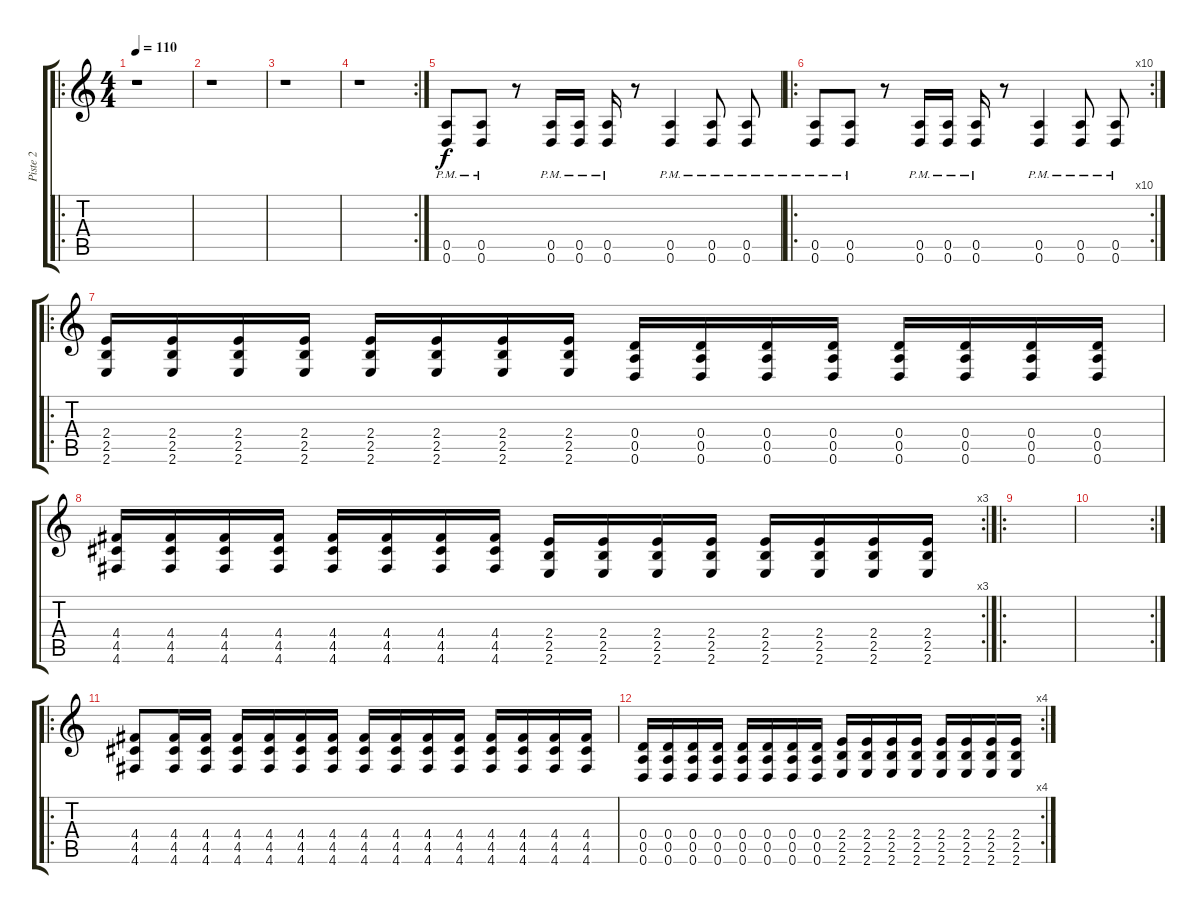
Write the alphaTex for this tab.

\track ("Piste 2" "Piste 2") {instrument electricguitarjazz}
\staff {score tabs}
\tuning (E4 B3 G3 D3 A2 D2) {hide}
\ro
\ts (4 4)
\tempo 110
\clef g2
\ks c
r.1{dy f} |
r.1 |
r.1 |
\rc 2
r.1 |
(0.5{pm} 0.6{pm}).8 (0.5{pm} 0.6{pm}).8 r.8 (0.5{pm} 0.6{pm}).16 (0.5{pm} 0.6{pm}).16 (0.5{pm} 0.6{pm}).16 r.8 (0.5{pm} 0.6{pm}).4 (0.5{pm} 0.6{pm}).8 (0.5{pm} 0.6{pm}).8 |
\ro
\rc 10
(0.5{pm} 0.6{pm}).8 (0.5{pm} 0.6{pm}).8 r.8 (0.5{pm} 0.6{pm}).16 (0.5{pm} 0.6{pm}).16 (0.5{pm} 0.6{pm}).16 r.8 (0.5{pm} 0.6{pm}).4 (0.5{pm} 0.6{pm}).8 (0.5{pm} 0.6{pm}).8 |
\ro
(2.4 2.5 2.6).16 (2.4 2.5 2.6).16 (2.4 2.5 2.6).16 (2.4 2.5 2.6).16 (2.4 2.5 2.6).16 (2.4 2.5 2.6).16 (2.4 2.5 2.6).16 (2.4 2.5 2.6).16 (0.4 0.5 0.6).16 (0.4 0.5 0.6).16 (0.4 0.5 0.6).16 (0.4 0.5 0.6).16 (0.4 0.5 0.6).16 (0.4 0.5 0.6).16 (0.4 0.5 0.6).16 (0.4 0.5 0.6).16 |
\rc 3
(4.4 4.5 4.6).16 (4.4 4.5 4.6).16 (4.4 4.5 4.6).16 (4.4 4.5 4.6).16 (4.4 4.5 4.6).16 (4.4 4.5 4.6).16 (4.4 4.5 4.6).16 (4.4 4.5 4.6).16 (2.4 2.5 2.6).16 (2.4 2.5 2.6).16 (2.4 2.5 2.6).16 (2.4 2.5 2.6).16 (2.4 2.5 2.6).16 (2.4 2.5 2.6).16 (2.4 2.5 2.6).16 (2.4 2.5 2.6).16 |
\ro
|
\rc 2
|
\ro
(4.4 4.5 4.6).8{instrument distortionguitar} (4.4 4.5 4.6).16 (4.4 4.5 4.6).16 (4.4 4.5 4.6).16 (4.4 4.5 4.6).16 (4.4 4.5 4.6).16 (4.4 4.5 4.6).16 (4.4 4.5 4.6).16 (4.4 4.5 4.6).16 (4.4 4.5 4.6).16 (4.4 4.5 4.6).16 (4.4 4.5 4.6).16 (4.4 4.5 4.6).16 (4.4 4.5 4.6).16 (4.4 4.5 4.6).16 |
\rc 4
(0.4 0.5 0.6).16 (0.4 0.5 0.6).16 (0.4 0.5 0.6).16 (0.4 0.5 0.6).16 (0.4 0.5 0.6).16 (0.4 0.5 0.6).16 (0.4 0.5 0.6).16 (0.4 0.5 0.6).16 (2.4 2.5 2.6).16 (2.4 2.5 2.6).16 (2.4 2.5 2.6).16 (2.4 2.5 2.6).16 (2.4 2.5 2.6).16 (2.4 2.5 2.6).16 (2.4 2.5 2.6).16 (2.4 2.5 2.6).16
